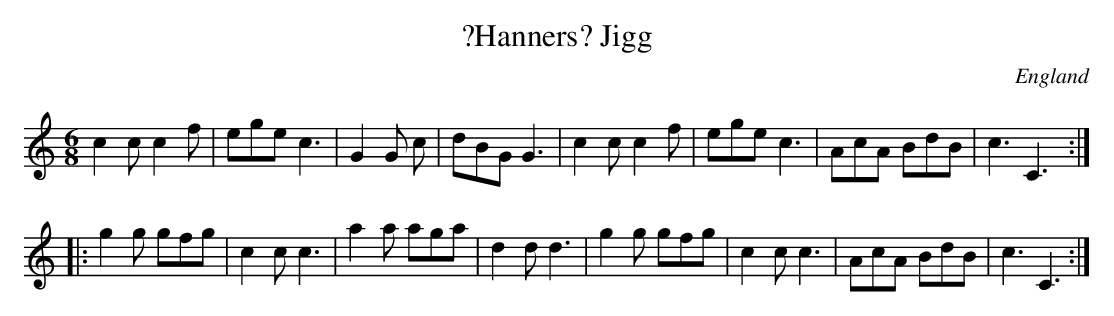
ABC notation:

X:1
T:?Hanners? Jigg
O:England
M:6/8
K:C
c2c c2f|ege c3|G2G +G2B2+c|dBG G3|\
c2c c2f|ege c3|AcA BdB|c3C3:|
|:g2g gfg|c2c c3|a2a aga|d2d d3|\
g2g gfg|c2c c3|AcA BdB|c3C3:|
